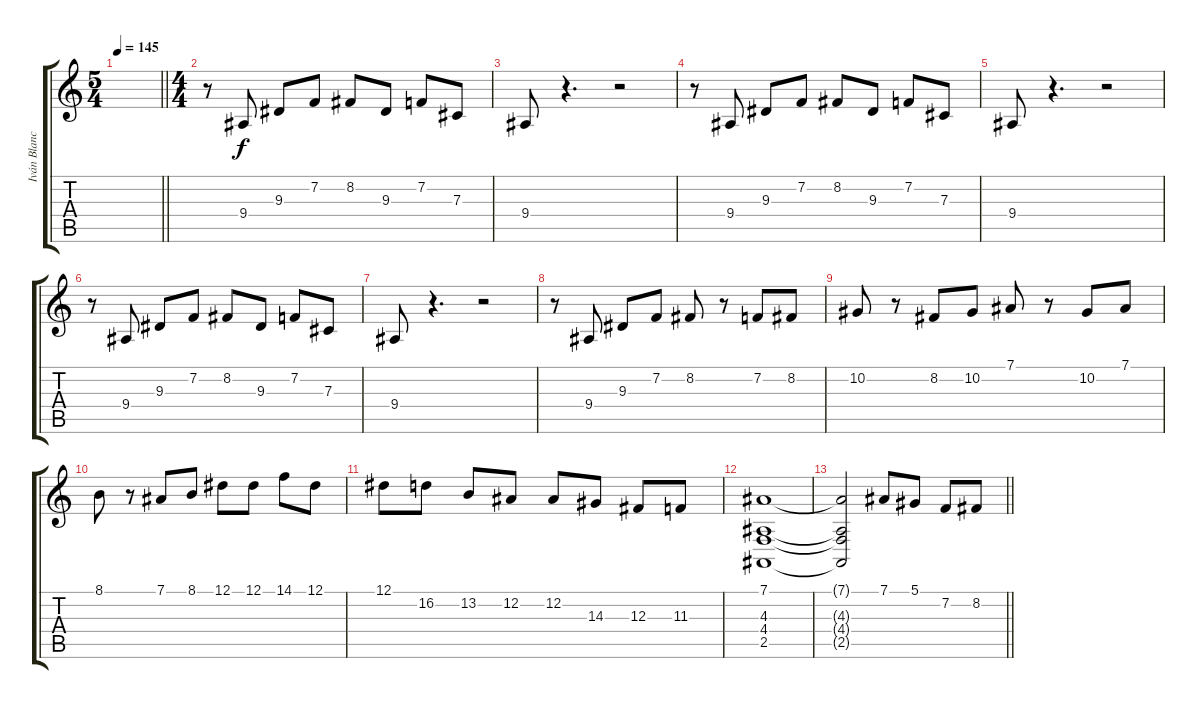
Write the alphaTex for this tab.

\track ("Iván Blanco (I)" "Iván Blanc") {instrument stringensemble1}
\staff {score tabs}
\tuning (Eb4 Bb3 Gb3 Db3 Ab2 Eb2) {hide}
\ts (5 4)
\tempo 145
\clef g2
\barLineRight lightlight
\ks c
|
\ts (4 4)
r.8 9.4.8 9.3.8 7.2.8 8.2.8 9.3.8 7.2.8 7.3.8 |
9.4.8 r.4{d} r.2 |
r.8 9.4.8 9.3.8 7.2.8 8.2.8 9.3.8 7.2.8 7.3.8 |
9.4.8 r.4{d} r.2 |
r.8 9.4.8 9.3.8 7.2.8 8.2.8 9.3.8 7.2.8 7.3.8 |
9.4.8 r.4{d} r.2 |
r.8 9.4.8 9.3.8 7.2.8 8.2.8 r.8 7.2.8 8.2.8 |
10.2.8 r.8 8.2.8 10.2.8 7.1.8 r.8 10.2.8 7.1.8 |
8.1.8 r.8 7.1.8 8.1.8 12.1.8 12.1.8 14.1.8 12.1.8 |
12.1.8 16.2.8 13.2.8 12.2.8 12.2.8 14.3.8 12.3.8 11.3.8 |
(7.1 4.3 4.4 2.5).1 |
\barLineRight lightlight
(7.1{t} 4.3{t} 4.4{t} 2.5{t}).2 7.1.8 5.1.8 7.2.8 8.2.8
